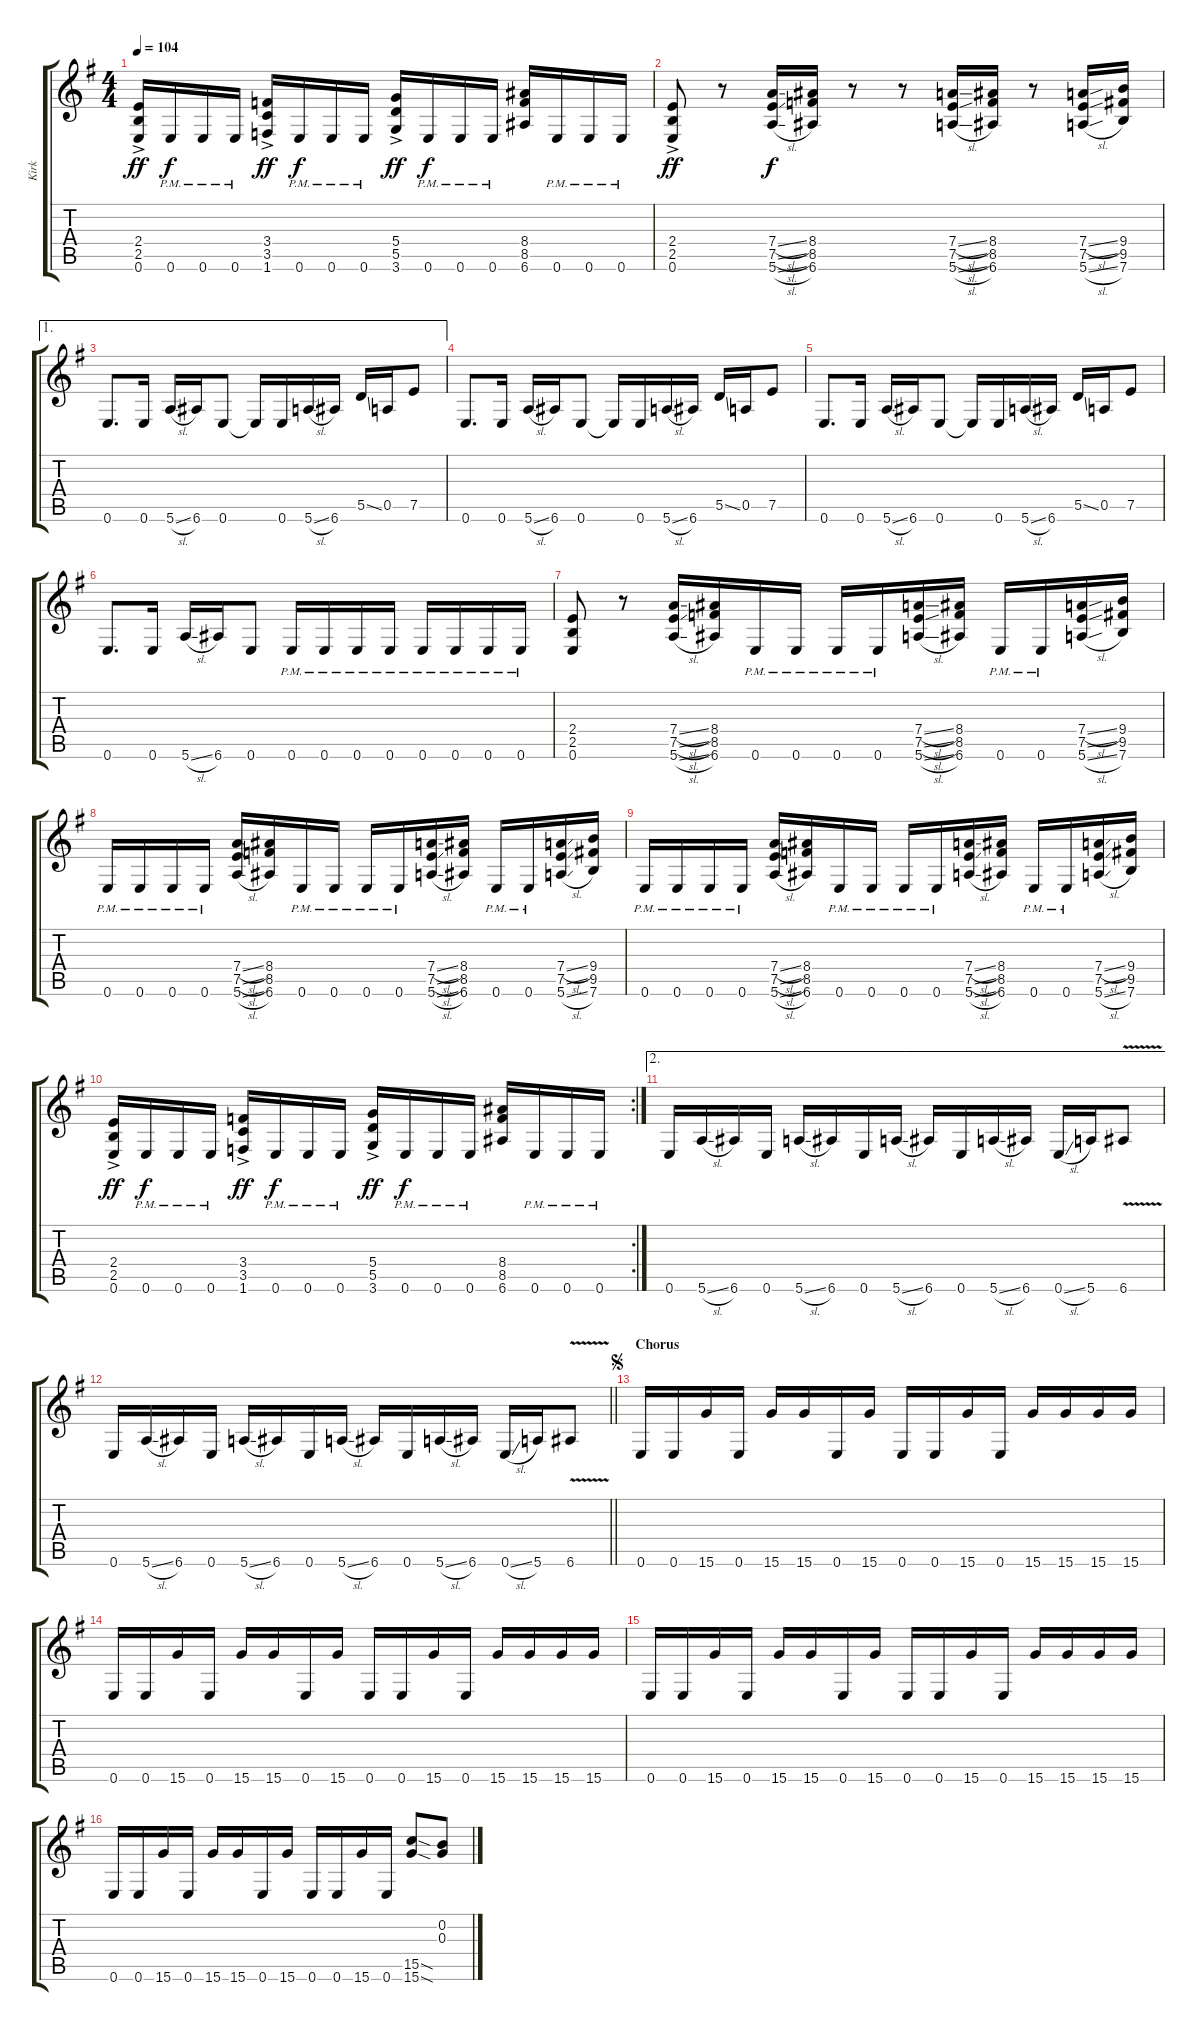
\track ("Kirk" "Kirk") {instrument distortionguitar}
\staff {score tabs}
\tuning (E4 B3 G3 D3 A2 E2) {hide}
\ts (4 4)
\tempo 104
\clef g2
\ks eminor
(2.4 2.5 0.6{ac}).16{dy ff} 0.6{pm}.16{dy f} 0.6{pm}.16 0.6{pm}.16 (3.4 3.5 1.6{ac}).16{dy ff} 0.6{pm}.16{dy f} 0.6{pm}.16 0.6{pm}.16 (5.4{ac} 5.5 3.6).16{dy ff} 0.6{pm}.16{dy f} 0.6{pm}.16 0.6{pm}.16 (8.4 8.5 6.6).16 0.6{pm}.16 0.6{pm}.16 0.6{pm}.16 |
(2.4 2.5 0.6{ac}).8{dy ff} r.8 (7.4{sl} 7.5{sl} 5.6{sl}).16{dy f} (8.4 8.5 6.6).16 r.8 r.8 (7.4{sl} 7.5{sl} 5.6{sl}).16 (8.4 8.5 6.6).16 r.8 (7.4{sl} 7.5{ss} 5.6{sl}).16 (9.4 9.5 7.6).16 |
\ae 1
0.6.8{d} 0.6.16 5.6{sl}.16 6.6.16 0.6.8 0.6{t}.16 0.6.16 5.6{sl}.16 6.6.16 5.5{ss}.16 0.5.16 7.5.8 |
0.6.8{d} 0.6.16 5.6{sl}.16 6.6.16 0.6.8 0.6{t}.16 0.6.16 5.6{sl}.16 6.6.16 5.5{ss}.16 0.5.16 7.5.8 |
0.6.8{d} 0.6.16 5.6{sl}.16 6.6.16 0.6.8 0.6{t}.16 0.6.16 5.6{sl}.16 6.6.16 5.5{ss}.16 0.5.16 7.5.8 |
0.6.8{d} 0.6.16 5.6{sl}.16 6.6.16 0.6.8 0.6{pm}.16 0.6{pm}.16 0.6{pm}.16 0.6{pm}.16 0.6{pm}.16 0.6{pm}.16 0.6{pm}.16 0.6{pm}.16 |
(2.4 2.5 0.6).8 r.8 (7.4{sl} 7.5{sl} 5.6{sl}).16 (8.4 8.5 6.6).16 0.6{pm}.16 0.6{pm}.16 0.6{pm}.16 0.6{pm}.16 (7.4{sl} 7.5{sl} 5.6{sl}).16 (8.4 8.5 6.6).16 0.6{pm}.16 0.6{pm}.16 (7.4{sl} 7.5{ss} 5.6{sl}).16 (9.4 9.5 7.6).16 |
0.6{pm}.16 0.6{pm}.16 0.6{pm}.16 0.6{pm}.16 (7.4{sl} 7.5{sl} 5.6{sl}).16 (8.4 8.5 6.6).16 0.6{pm}.16 0.6{pm}.16 0.6{pm}.16 0.6{pm}.16 (7.4{sl} 7.5{sl} 5.6{sl}).16 (8.4 8.5 6.6).16 0.6{pm}.16 0.6{pm}.16 (7.4{sl} 7.5{ss} 5.6{sl}).16 (9.4 9.5 7.6).16 |
0.6{pm}.16 0.6{pm}.16 0.6{pm}.16 0.6{pm}.16 (7.4{sl} 7.5{sl} 5.6{sl}).16 (8.4 8.5 6.6).16 0.6{pm}.16 0.6{pm}.16 0.6{pm}.16 0.6{pm}.16 (7.4{sl} 7.5{sl} 5.6{sl}).16 (8.4 8.5 6.6).16 0.6{pm}.16 0.6{pm}.16 (7.4{sl} 7.5{ss} 5.6{sl}).16 (9.4 9.5 7.6).16 |
\rc 2
(2.4 2.5 0.6{ac}).16{dy ff} 0.6{pm}.16{dy f} 0.6{pm}.16 0.6{pm}.16 (3.4 3.5 1.6{ac}).16{dy ff} 0.6{pm}.16{dy f} 0.6{pm}.16 0.6{pm}.16 (5.4{ac} 5.5 3.6).16{dy ff} 0.6{pm}.16{dy f} 0.6{pm}.16 0.6{pm}.16 (8.4 8.5 6.6).16 0.6{pm}.16 0.6{pm}.16 0.6{pm}.16 |
\ae 2
0.6.16 5.6{sl}.16 6.6.16 0.6.16 5.6{sl}.16 6.6.16 0.6.16 5.6{sl}.16 6.6.16 0.6.16 5.6{sl}.16 6.6.16 0.6{sl}.16 5.6.16 6.6{v}.8 |
\barLineRight lightlight
0.6.16 5.6{sl}.16 6.6.16 0.6.16 5.6{sl}.16 6.6.16 0.6.16 5.6{sl}.16 6.6.16 0.6.16 5.6{sl}.16 6.6.16 0.6{sl}.16 5.6.16 6.6{v}.8 |
\section ("" "Chorus")
\jump segno
0.6.16 0.6.16 15.6.16 0.6.16 15.6.16 15.6.16 0.6.16 15.6.16 0.6.16 0.6.16 15.6.16 0.6.16 15.6.16 15.6.16 15.6.16 15.6.16 |
0.6.16 0.6.16 15.6.16 0.6.16 15.6.16 15.6.16 0.6.16 15.6.16 0.6.16 0.6.16 15.6.16 0.6.16 15.6.16 15.6.16 15.6.16 15.6.16 |
0.6.16 0.6.16 15.6.16 0.6.16 15.6.16 15.6.16 0.6.16 15.6.16 0.6.16 0.6.16 15.6.16 0.6.16 15.6.16 15.6.16 15.6.16 15.6.16 |
0.6.16 0.6.16 15.6.16 0.6.16 15.6.16 15.6.16 0.6.16 15.6.16 0.6.16 0.6.16 15.6.16 0.6.16 (15.5{sod} 15.6{sod}).8 (0.2 0.3).8
